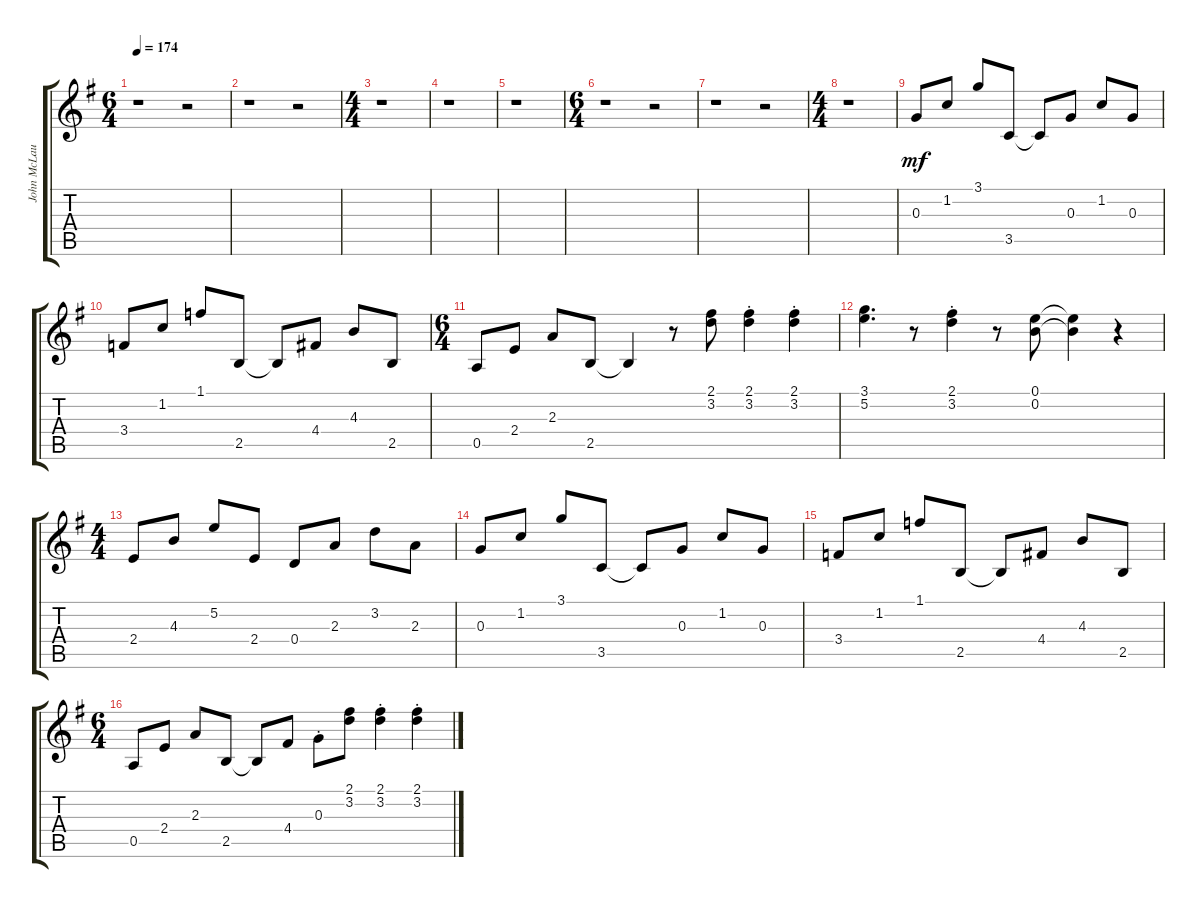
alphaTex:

\track ("John McLaughlin" "John McLau") {instrument acousticguitarsteel}
\staff {score tabs}
\tuning (E4 B3 G3 D3 A2 E2) {hide}
\ts (6 4)
\tempo 174
\clef g2
\ks g
r.1{dy ff} r.2 |
r.1 r.2 |
\ts (4 4)
r.1 |
r.1 |
r.1 |
\ts (6 4)
r.1 r.2 |
r.1 r.2 |
\ts (4 4)
r.1 |
0.3.8{dy mf} 1.2.8 3.1.8 3.5.8 3.5{t}.8 0.3.8 1.2.8 0.3.8 |
3.4.8 1.2.8 1.1.8 2.5.8 2.5{t}.8 4.4.8 4.3.8 2.5.8 |
\ts (6 4)
0.5.8 2.4.8 2.3.8 2.5.8 2.5{t}.4 r.8 (2.1 3.2).8 (2.1{st} 3.2{st}).4 (2.1{st} 3.2{st}).4 |
(3.1 5.2).4{d} r.8 (2.1{st} 3.2{st}).4 r.8 (0.1 0.2).8 (0.1{t} 0.2{t}).4 r.4 |
\ts (4 4)
2.4.8 4.3.8 5.2.8 2.4.8 0.4.8 2.3.8 3.2.8 2.3.8 |
0.3.8 1.2.8 3.1.8 3.5.8 3.5{t}.8 0.3.8 1.2.8 0.3.8 |
3.4.8 1.2.8 1.1.8 2.5.8 2.5{t}.8 4.4.8 4.3.8 2.5.8 |
\ts (6 4)
0.5.8 2.4.8 2.3.8 2.5.8 2.5{t}.8 4.4.8 0.3{st}.8 (2.1 3.2).8 (2.1{st} 3.2{st}).4 (2.1{st} 3.2{st}).4
